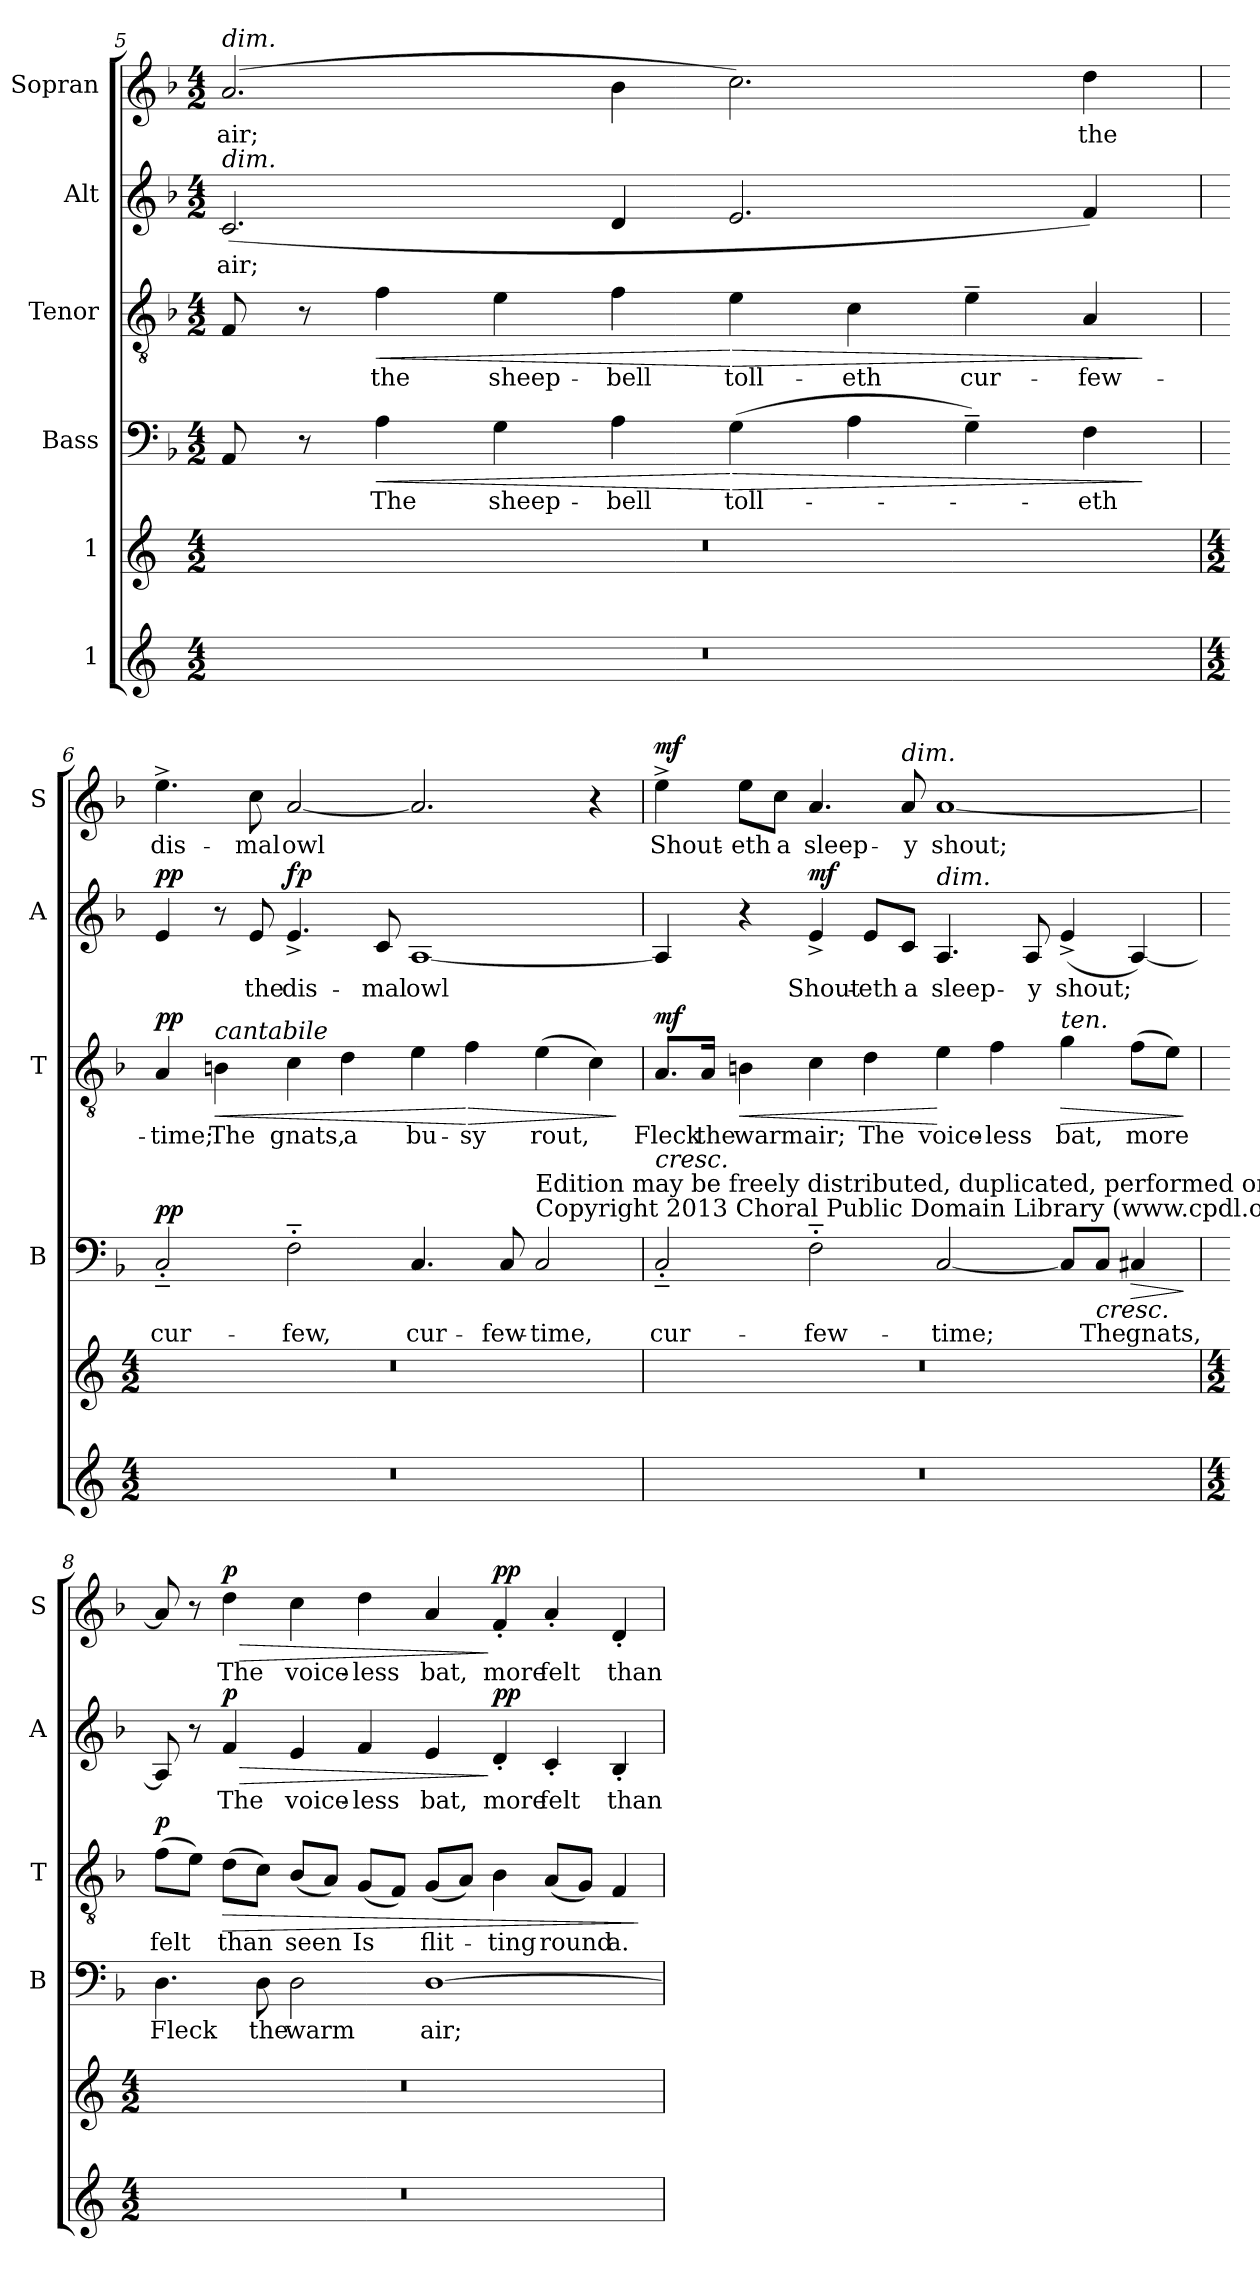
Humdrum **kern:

**kern	**kern	**kern	**text	**dynam	**kern	**text	**dynam	**kern	**text	**dynam	**kern	**text	**dynam
*part6	*part5	*part4	*part4	*part4	*part3	*part3	*part3	*part2	*part2	*part2	*part1	*part1	*part1
*staff6	*staff5	*staff4	*staff4	*staff4	*staff3	*staff3	*staff3	*staff2	*staff2	*staff2	*staff1	*staff1	*staff1
*I"1	*I"1	*I"Bass	*	*	*I"Tenor	*	*	*I"Alt	*	*	*I"Sopran	*	*
*	*	*I'B	*	*	*I'T	*	*	*I'A	*	*	*I'S	*	*
*clefG2	*clefG2	*clefF4	*	*	*clefGv2	*	*	*clefG2	*	*	*clefG2	*	*
*k[]	*k[]	*k[b-]	*	*	*k[b-]	*	*	*k[b-]	*	*	*k[b-]	*	*
*	*	*F:	*	*	*F:	*	*	*F:	*	*	*F:	*	*
*M4/2	*M4/2	*M4/2	*	*	*M4/2	*	*	*M4/2	*	*	*M4/2	*	*
=5	=5	=5	=5	=5	=5	=5	=5	=5	=5	=5	=5	=5	=5
!	!	!	!	!	!	!	!	!	!	!	!LO:TX:a:i:t=dim.	!	!
!	!	!	!	!	!	!	!	!LO:TX:a:i:t=dim.	!	!	!	!	!
!	!	!	!	!	!	!	!	!	!LO:LY:b	!	!	!LO:LY:b	!
0r	0r	8AA/	.	.	8F/	.	.	(<2.c/	air;	.	(>2.a/	air;	.
.	.	8r	.	.	8r	.	.	.	.	.	.	.	.
!	!	!	!LO:LY:b	!LO:HP:b	!	!LO:LY:b	!LO:HP:b	!	!	!	!	!	!
.	.	4A\	The	<	4f\	the	<	.	.	.	.	.	.
!	!	!	!LO:LY:b	!	!	!LO:LY:b	!	!	!	!	!	!	!
.	.	4G\	sheep-	.	4e\	sheep-	.	.	.	.	.	.	.
!	!	!	!LO:LY:b	!	!	!LO:LY:b	!	!	!	!	!	!	!
.	.	4A\	-bell	.	4f\	-bell	.	4d/	.	.	4b-\	.	.
!	!	!	!LO:LY:b	!LO:HP:n=1:b	!	!LO:LY:b	!LO:HP:n=1:b	!	!	!	!	!	!
.	.	(>4G\	toll-	[ >	4e\	toll-	[ >	2.e/	.	.	2.cc\)	.	.
!	!	!	!	!	!	!LO:LY:b	!	!	!	!	!	!	!
.	.	4A\	.	.	4c\	-eth	.	.	.	.	.	.	.
!	!	!	!	!	!	!LO:LY:b	!	!	!	!	!	!	!
.	.	4G~\)	.	.	4e~\	cur-	.	.	.	.	.	.	.
!	!	!	!LO:LY:b	!	!	!LO:LY:b	!	!	!	!	!	!LO:LY:b	!
.	.	4F\	-eth	.	4A/	-few-	.	4f/)	.	.	4dd\	the	.
.	.	.	.	]	.	.	]	.	.	.	.	.	.
!!LO:LB:g=z
=6	=6	=6	=6	=6	=6	=6	=6	=6	=6	=6	=6	=6	=6
*M4/2	*M4/2	*	*	*	*	*	*	*	*	*	*	*	*
!	!	!	!LO:LY:b	!LO:DY:b	!	!LO:LY:b	!LO:DY:b	!	!	!LO:DY:b	!	!LO:LY:b	!LO:DY:b
!	!	!	!	!	!	!	!	!	!	!	!	!	!LO:DY:n=1:b
0r	0r	2C'~/	cur-	pp	4A/	-time;	pp	4e/	.	pp	4.ee^\	dis-	pp fp
!	!	!	!	!	!LO:TX:a:i:t=cantabile	!	!	!	!	!	!	!	!
!	!	!	!	!	!	!LO:LY:b	!LO:HP:b	!	!	!	!	!	!
.	.	.	.	.	4Bn\	The	<	8r	.	.	.	.	.
!	!	!	!	!	!	!	!	!	!LO:LY:b	!	!	!LO:LY:b	!
.	.	.	.	.	.	.	.	8e/	the	.	8cc\	-mal	.
!	!	!	!LO:LY:b	!	!	!LO:LY:b	!	!	!LO:LY:b	!LO:DY:b	!	!LO:LY:b	!
.	.	2F'~\	-few,	.	4c\	gnats,	.	4.e^/	dis-	fp	[2a/	owl	.
!	!	!	!	!	!	!LO:LY:b	!	!	!	!	!	!	!
.	.	.	.	.	4d\	a	.	.	.	.	.	.	.
!	!	!	!	!	!	!	!	!	!LO:LY:b	!	!	!	!
.	.	.	.	.	.	.	.	8c/	-mal	.	.	.	.
!	!	!	!LO:LY:b	!	!	!LO:LY:b	!	!	!LO:LY:b	!	!	!	!
.	.	4.C/	cur-	.	4e\	bu-	.	[1A	owl	.	2.a/]	.	.
!	!	!	!	!	!	!LO:LY:b	!LO:HP:n=1:b	!	!	!	!	!	!
.	.	.	.	.	4f\	-sy	[ >	.	.	.	.	.	.
!	!	!	!LO:LY:b	!	!	!	!	!	!	!	!	!	!
.	.	8C/	-few-	.	.	.	.	.	.	.	.	.	.
!	!	!LO:TX:a:t=Copyright 2013 Choral Public Domain Library (www.cpdl.org)	!	!	!	!	!	!	!	!	!	!	!
!	!	!LO:TX:a:t=Edition may be freely distributed, duplicated, performed or recorded.	!	!	!	!	!	!	!	!	!	!	!
!	!	!	!LO:LY:b	!	!	!LO:LY:b	!	!	!	!	!	!	!
.	.	2C/	-time,	.	(>4e\	rout,	.	.	.	.	.	.	.
.	.	.	.	.	4c\)	.	.	.	.	.	4r	.	.
.	.	.	.	.	.	.	]	.	.	.	.	.	.
=7	=7	=7	=7	=7	=7	=7	=7	=7	=7	=7	=7	=7	=7
!	!	!LO:TX:a:i:t=cresc.	!	!	!	!	!	!	!	!	!	!	!
!	!	!	!LO:LY:b	!	!	!LO:LY:b	!LO:DY:b	!	!	!	!	!LO:LY:b	!LO:DY:b
0r	0r	2C'~/	cur-	.	8.A/L	Fleck	mf	4A/]	.	.	4ee^\	Shout-	mf
!	!	!	!	!	!	!LO:LY:b	!	!	!	!	!	!	!
.	.	.	.	.	16A/Jk	the	.	.	.	.	.	.	.
!	!	!	!	!	!	!LO:LY:b	!LO:HP:b	!	!	!	!	!LO:LY:b	!
.	.	.	.	.	4Bn\	warm	<	4r	.	.	8ee\L	-eth	.
!	!	!	!	!	!	!	!	!	!	!	!	!LO:LY:b	!
.	.	.	.	.	.	.	.	.	.	.	8cc\J	a	.
!	!	!	!LO:LY:b	!	!	!LO:LY:b	!	!	!LO:LY:b	!LO:DY:b	!	!LO:LY:b	!
.	.	2F'~\	-few-	.	4c\	air;	.	4e^/	Shout-	mf	4.a/	sleep-	.
!	!	!	!	!	!	!LO:LY:b	!	!	!LO:LY:b	!	!	!	!
.	.	.	.	.	4d\	The	.	8e/L	-eth	.	.	.	.
!	!	!	!	!	!	!	!	!	!	!	!LO:TX:a:i:t=dim.	!	!
!	!	!	!	!	!	!	!	!	!LO:LY:b	!	!	!LO:LY:b	!
.	.	.	.	.	.	.	.	8c/J	a	.	8a/	-y	.
!	!	!	!	!	!	!	!	!LO:TX:a:i:t=dim.	!	!	!	!	!
!	!	!	!LO:LY:b	!	!	!LO:LY:b	!	!	!LO:LY:b	!	!	!LO:LY:b	!
.	.	[2C/	-time;	.	4e\	voice-	[	4.A/	sleep-	.	[1a	shout;	.
!	!	!	!	!	!	!LO:LY:b	!	!	!	!	!	!	!
.	.	.	.	.	4f\	-less	.	.	.	.	.	.	.
!	!	!	!	!	!	!	!	!	!LO:LY:b	!	!	!	!
.	.	.	.	.	.	.	.	8A/	-y	.	.	.	.
!	!	!	!	!	!LO:TX:a:i:t=ten.	!	!	!	!	!	!	!	!
!	!	!	!	!	!	!LO:LY:b	!LO:HP:b	!	!LO:LY:b	!	!	!	!
.	.	8C/L]	.	.	4g\	bat,	>	(>4e^/	shout;	.	.	.	.
!	!	!	!LO:LY:b	!LO:HP:b	!	!	!	!	!	!	!	!	!
.	.	8C/J	The	<	.	.	.	.	.	.	.	.	.
!	!	!	!LO:LY:b	!LO:HP:b	!	!LO:LY:b	!	!	!	!	!	!	!
.	.	4C#X/	gnats,	>	(>8f\L	more	.	[4A/)	.	.	.	.	.
.	.	.	.	.	8e\J)	.	.	.	.	.	.	.	.
.	.	.	.	[ ]	.	.	]	.	.	.	.	.	.
!!LO:PB:g=z
=8	=8	=8	=8	=8	=8	=8	=8	=8	=8	=8	=8	=8	=8
*M4/2	*M4/2	*	*	*	*	*	*	*	*	*	*	*	*
!	!	!	!LO:LY:b	!	!	!LO:LY:b	!LO:DY:b	!	!	!	!	!	!
0r	0r	4.D\	Fleck	.	(>8f\L	felt	p	8A/]	.	.	8a/]	.	.
.	.	.	.	.	8e\J)	.	.	8r	.	.	8r	.	.
!	!	!	!	!	!	!LO:LY:b	!LO:HP:b	!	!LO:LY:b	!LO:HP:b	!	!LO:LY:b	!LO:HP:b
!	!	!	!	!	!	!	!	!	!	!LO:DY:n=1:b	!	!	!LO:DY:n=1:b
.	.	.	.	.	(>8d\L	than	>	4f/	The	> p	4dd\	The	> p
!	!	!	!LO:LY:b	!	!	!	!	!	!	!	!	!	!
.	.	8D\	the	.	8c\J)	.	.	.	.	.	.	.	.
!	!	!	!LO:LY:b	!	!	!LO:LY:b	!	!	!LO:LY:b	!	!	!LO:LY:b	!
.	.	2D\	warm	.	(<8B-/L	seen	.	4e/	voice-	.	4cc\	voice-	.
.	.	.	.	.	8A/J)	.	.	.	.	.	.	.	.
!	!	!	!	!	!	!LO:LY:b	!	!	!LO:LY:b	!	!	!LO:LY:b	!
.	.	.	.	.	(<8G/L	Is	.	4f/	-less	.	4dd\	-less	.
.	.	.	.	.	8F/J)	.	.	.	.	.	.	.	.
!	!	!	!LO:LY:b	!	!	!LO:LY:b	!	!	!LO:LY:b	!	!	!LO:LY:b	!
.	.	[1D	air;	.	(<8G/L	flit-	.	4e/	bat,	.	4a/	bat,	.
.	.	.	.	.	8A/J)	.	.	.	.	.	.	.	.
!	!	!	!	!	!	!LO:LY:b	!	!	!LO:LY:b	!LO:DY:n=2:b	!	!LO:LY:b	!LO:DY:n=2:b
.	.	.	.	.	4B-\	-ting	.	4d'/	more	] pp	4f'/	more	] pp
!	!	!	!	!	!	!LO:LY:b	!	!	!LO:LY:b	!	!	!LO:LY:b	!
.	.	.	.	.	(<8A/L	round	.	4c'/	felt	.	4a'/	felt	.
.	.	.	.	.	8G/J)	.	.	.	.	.	.	.	.
!	!	!	!	!	!	!LO:LY:b	!	!	!LO:LY:b	!	!	!LO:LY:b	!
.	.	.	.	.	4F/	a.-	.	4B-'/	than	.	4d'/	than	.
.	.	.	.	.	.	.	]	.	.	.	.	.	.
=	=	=	=	=	=	=	=	=	=	=	=	=	=
*-	*-	*-	*-	*-	*-	*-	*-	*-	*-	*-	*-	*-	*-
